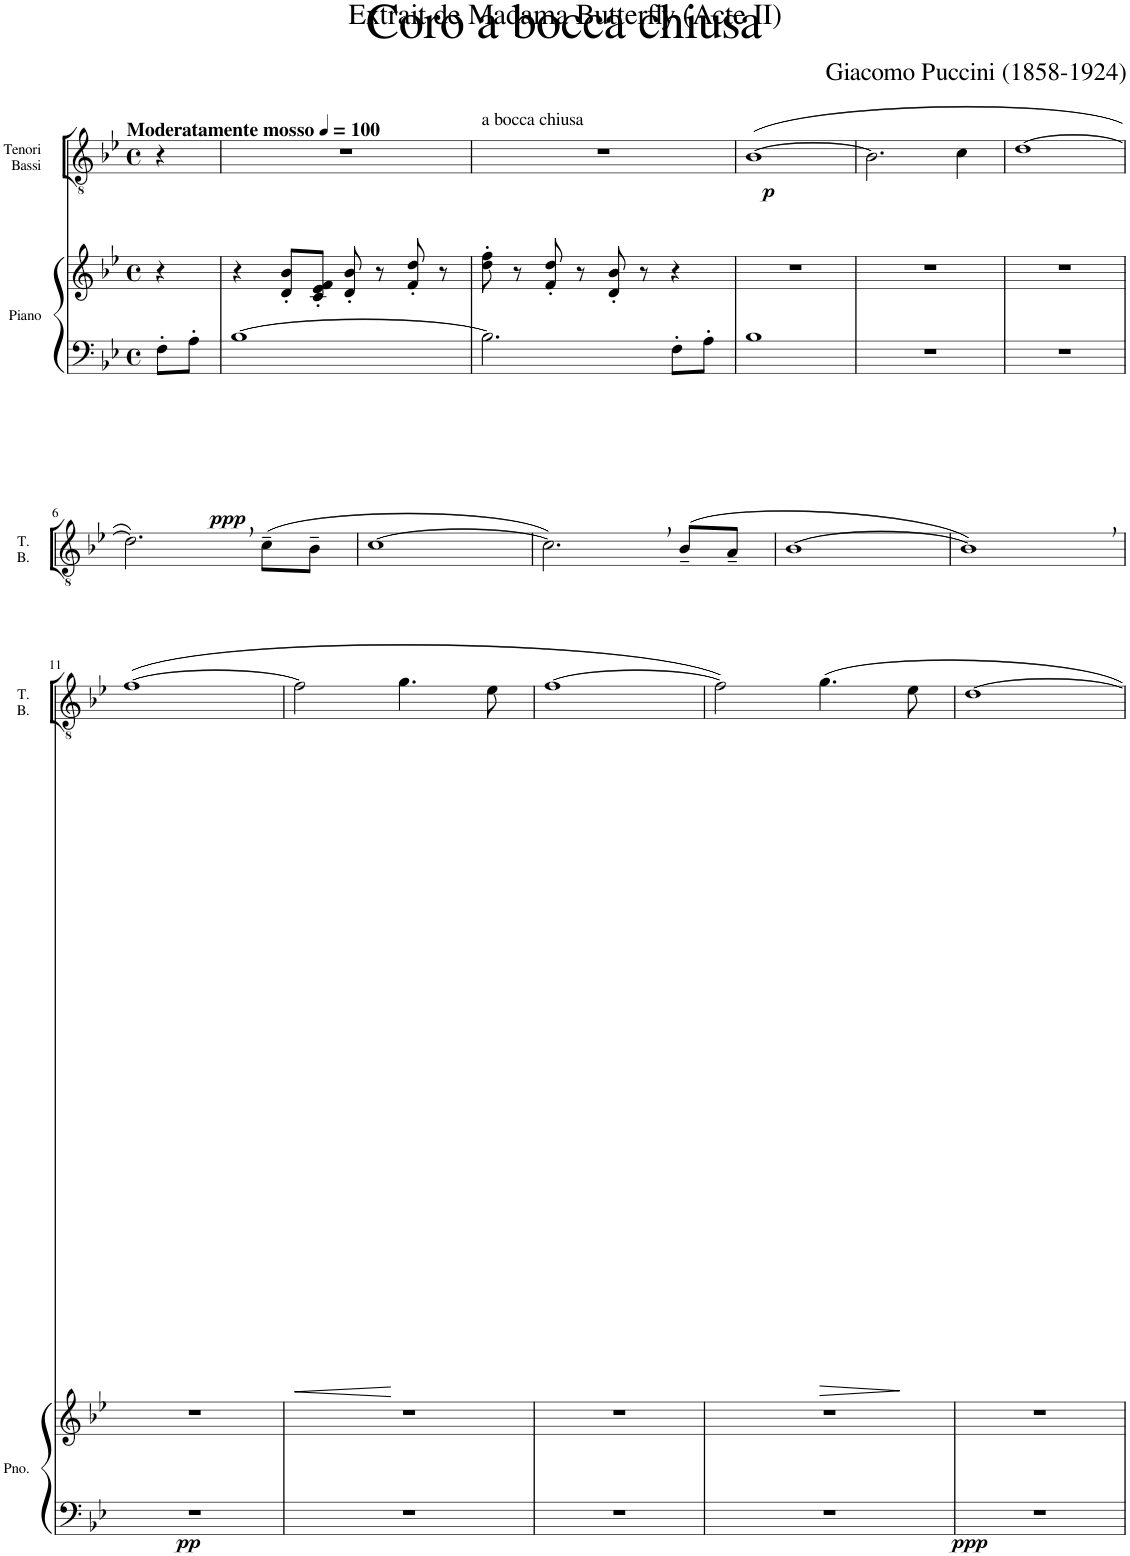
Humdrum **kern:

**kern	**kern	**dynam	**kern	**dynam
*part2	*part2	*part2	*part1	*part1
*staff3	*staff2	*staff2/3	*staff1	*staff1
*I"Piano	*	*	*I"Tenori Bassi	*
*I'Pno.	*	*	*I'T. B.	*
*clefF4	*clefG2	*	*clefGv2	*
*k[b-e-]	*k[b-e-]	*	*k[b-e-]	*
*M4/4	*M4/4	*	*M4/4	*
*met(c)	*met(c)	*	*met(c)	*
*MM100	*MM100	*	*MM100	*
=	=	=	=	=
!	!	!	!LO:TX:a:B:t=Moderatamente mosso	!
!	!	!LO:DY:b=2	!	!
8F'\L	4r	ppp	4r	.
8A'\J	.	.	.	.
=1	=1	=1	=1	=1
[1B-	4r	.	1r	.
.	8d/' 8b-/'L	.	.	.
.	8c/' 8e-/' 8f/'J	.	.	.
.	8d/' 8b-/'	.	.	.
.	8r	.	.	.
.	8f/' 8dd/'	.	.	.
.	8r	.	.	.
=2	=2	=2	=2	=2
!	!	!	!LO:TX:a:t=a bocca chiusa	!
2.B-\]	8dd\' 8ff\'	.	1r	.
.	8r	.	.	.
.	8f/' 8dd/'	.	.	.
.	8r	.	.	.
.	8d/' 8b-/'	.	.	.
.	8r	.	.	.
8F'\L	4r	.	.	.
8A'\J	.	.	.	.
=3	=3	=3	=3	=3
!	!	!	!	!LO:DY:b
1B-	1r	.	([1B-	p
=4	=4	=4	=4	=4
1r	1r	.	2.B-\]	.
.	.	.	4c\	.
=5	=5	=5	=5	=5
1r	1r	.	[1d	.
!!LO:LB:g=z
=6	=6	=6	=6	=6
1r	1r	.	2.d,\])	.
.	.	.	(8c~\L	.
.	.	.	8B-~\J	.
=7	=7	=7	=7	=7
1r	1r	.	[1c	.
=8	=8	=8	=8	=8
1r	1r	.	2.c,\])	.
.	.	.	(8B-~/L	.
.	.	.	8A~/J	.
=9	=9	=9	=9	=9
1r	1r	.	[1B-	.
=10	=10	=10	=10	=10
1r	1r	.	1B-,])	.
!!LO:LB:g=z
=11	=11	=11	=11	=11
!	!	!LO:DY:b=2	!	!
1r	1r	pp	([1f	.
=12	=12	=12	=12	=12
!	!	!	!	!LO:HP:b
1r	1r	.	2f\]	<
.	.	.	4.g\	[
.	.	.	8e-\	.
=13	=13	=13	=13	=13
1r	1r	.	[1f	.
=14	=14	=14	=14	=14
1r	1r	.	2f\])	.
!	!	!	!	!LO:HP:b
.	.	.	4.g\	>
.	.	.	8e-\	]
=15	=15	=15	=15	=15
!	!	!LO:DY:b=2	!	!
1r	1r	ppp	[1d	.
=	=	=	=	=
*-	*-	*-	*-	*-
